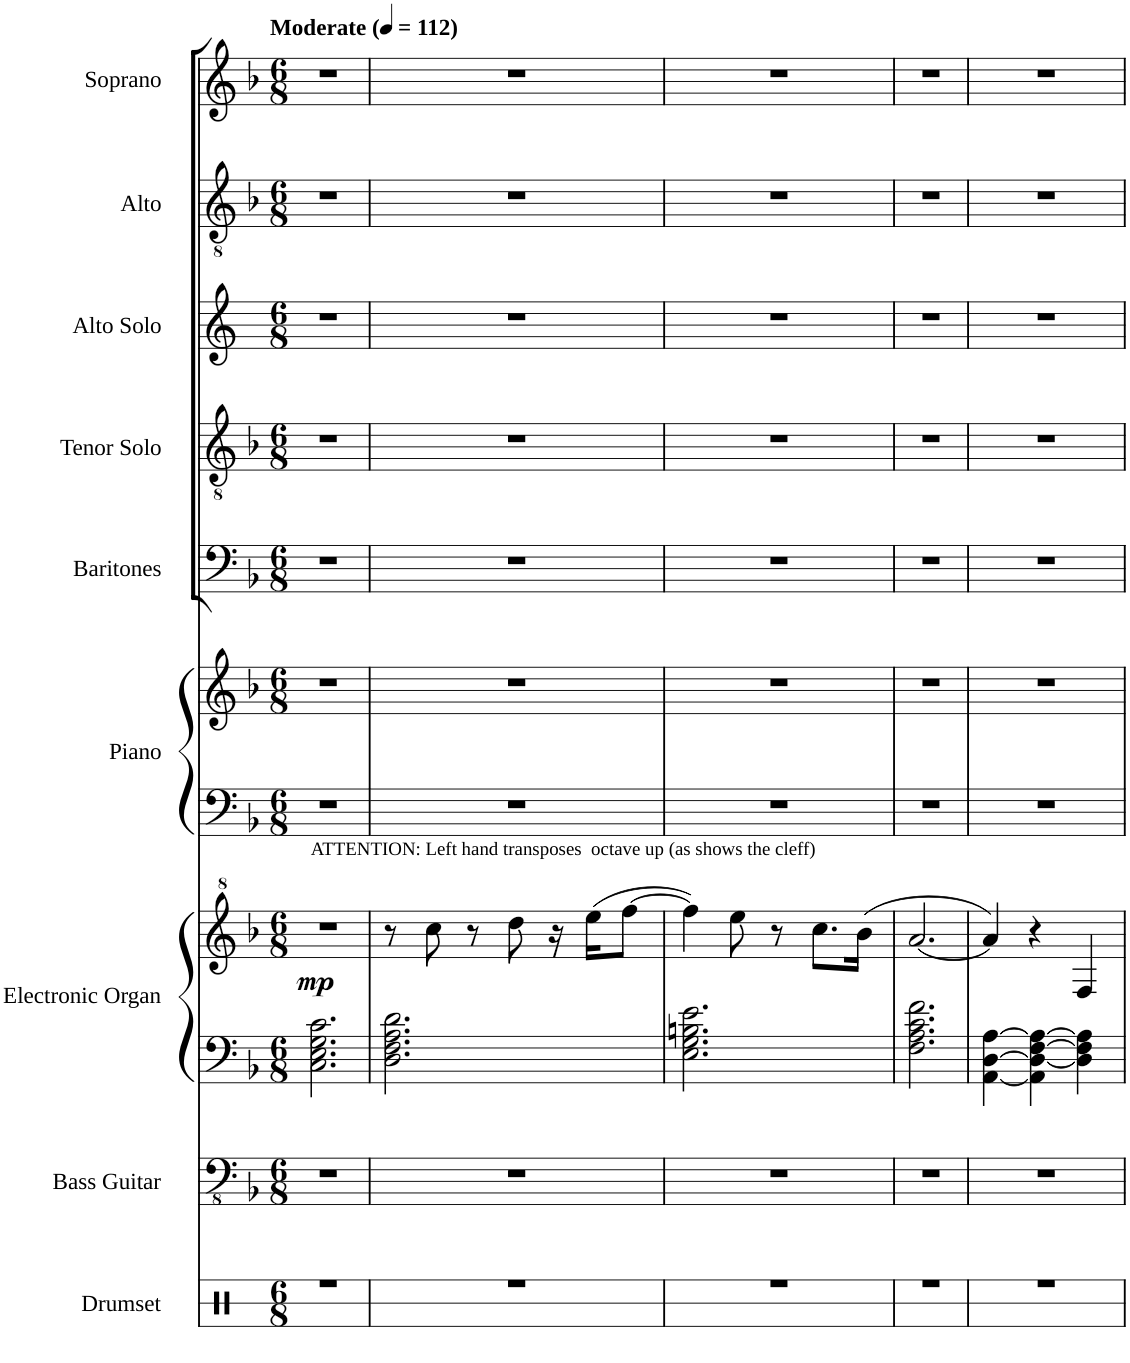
**kern	**kern	**kern	**kern	**dynam	**kern	**kern	**kern	**kern	**kern	**kern	**kern
*part9	*part8	*part7	*part7	*part7	*part6	*part6	*part5	*part4	*part3	*part2	*part1
*staff11	*staff10	*staff9	*staff8	*staff8/9	*staff7	*staff6	*staff5	*staff4	*staff3	*staff2	*staff1
*I"Drumset	*I"Bass Guitar	*I"Electronic Organ	*	*	*I"Piano	*	*I"Baritones	*I"Tenor Solo	*I"Alto Solo	*I"Alto	*I"Soprano
*I'Drs.	*I'B. Guit.	*I'Et. Org.	*	*	*I'Pno.	*	*I'Bars.	*I'T. Solo	*I'A. Solo	*I'A.	*I'S.
*stria3	*	*	*	*	*	*	*	*	*	*	*
*clefX	*clefFv4	*clefF4	*clefG^2	*	*clefF4	*clefG2	*clefF4	*clefGv2	*clefG2	*clefGv2	*clefG2
*k[]	*k[b-]	*k[b-]	*k[b-]	*	*k[b-]	*k[b-]	*k[b-]	*k[b-]	*k[]	*k[b-]	*k[b-]
*M6/8	*M6/8	*M6/8	*M6/8	*	*M6/8	*M6/8	*M6/8	*M6/8	*M6/8	*M6/8	*M6/8
*MM112	*MM112	*MM112	*MM112	*	*MM112	*MM112	*MM112	*MM112	*MM112	*MM112	*MM112
=1	=1	=1	=1	=1	=1	=1	=1	=1	=1	=1	=1
!	!	!	!	!	!	!	!	!	!	!	!LO:TX:a:B:t=Moderate
!	!	!	!LO:TX:a:t=ATTENTION&colon; Left hand transposes  octave up (as shows the cleff)	!	!	!	!	!	!	!	!
!	!	!	!	!LO:DY:b	!	!	!	!	!	!	!
2.r	2.r	2.C\ 2.E\ 2.G\ 2.c\	2.r	mp	2.r	2.r	2.r	2.r	2.r	2.r	2.r
=2	=2	=2	=2	=2	=2	=2	=2	=2	=2	=2	=2
2.r	2.r	2.D\ 2.F\ 2.A\ 2.d\	8r	.	2.r	2.r	2.r	2.r	2.r	2.r	2.r
.	.	.	8ccc\	.	.	.	.	.	.	.	.
.	.	.	8r	.	.	.	.	.	.	.	.
.	.	.	8ddd\	.	.	.	.	.	.	.	.
.	.	.	16r	.	.	.	.	.	.	.	.
.	.	.	(16eee\KL	.	.	.	.	.	.	.	.
.	.	.	[8fff\J	.	.	.	.	.	.	.	.
=3	=3	=3	=3	=3	=3	=3	=3	=3	=3	=3	=3
2.r	2.r	2.E\ 2.G\ 2.Bn\ 2.e\	4fff\])	.	2.r	2.r	2.r	2.r	2.r	2.r	2.r
.	.	.	8eee\	.	.	.	.	.	.	.	.
.	.	.	8r	.	.	.	.	.	.	.	.
.	.	.	8.ccc\L	.	.	.	.	.	.	.	.
.	.	.	(16bb-\Jk	.	.	.	.	.	.	.	.
=4	=4	=4	=4	=4	=4	=4	=4	=4	=4	=4	=4
2.r	2.r	2.F\ 2.A\ 2.c\ 2.f\	[2.aa/	.	2.r	2.r	2.r	2.r	2.r	2.r	2.r
=5	=5	=5	=5	=5	=5	=5	=5	=5	=5	=5	=5
2.r	2.r	[4AA\ [4D\ [4A\	4aa/])	.	2.r	2.r	2.r	2.r	2.r	2.r	2.r
.	.	4AA\] 4D\_ [4F\ 4A\_	4r	.	.	.	.	.	.	.	.
.	.	4D\] 4F\] 4A\]	4f/	.	.	.	.	.	.	.	.
=	=	=	=	=	=	=	=	=	=	=	=
*-	*-	*-	*-	*-	*-	*-	*-	*-	*-	*-	*-
